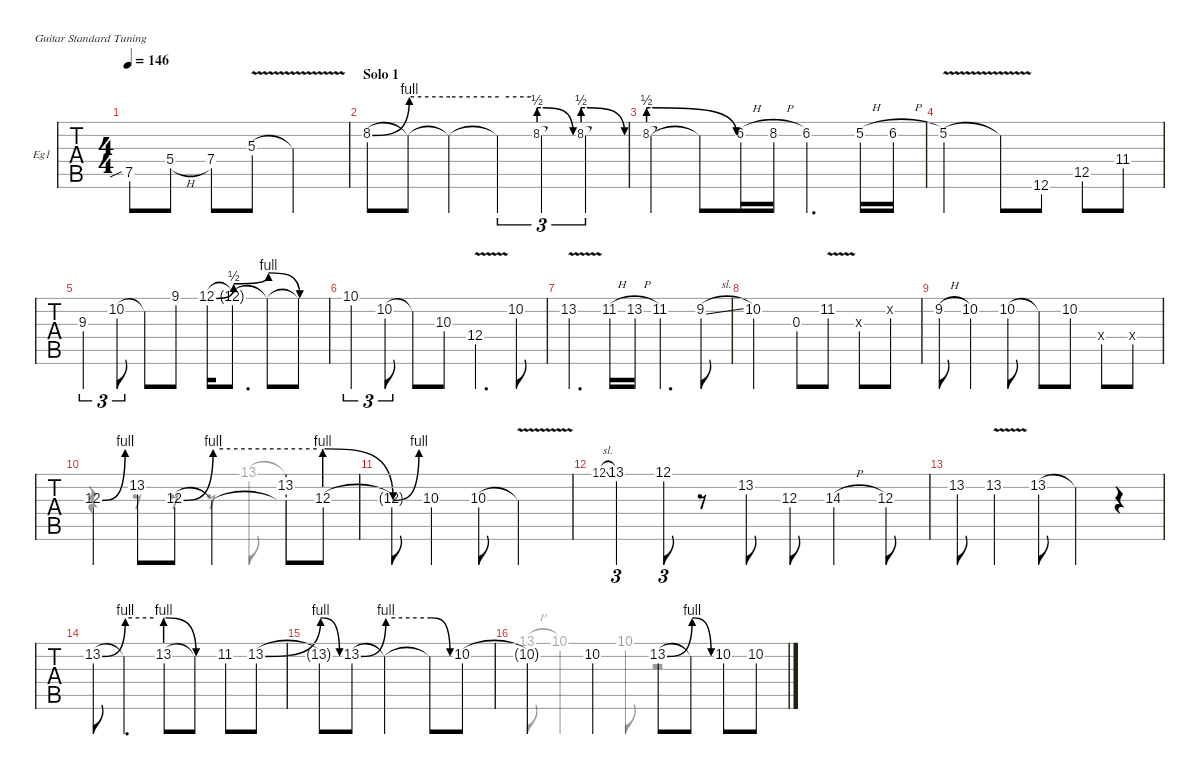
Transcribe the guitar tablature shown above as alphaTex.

\hideDynamics
\bracketExtendMode nobrackets
\firstSystemTrackNameOrientation horizontal
\otherSystemsTrackNameOrientation horizontal
\track ("Mark - Strat" "Eg1") {instrument acousticguitarnylon}
\staff {tabs}
\tuning (E4 B3 G3 D3 A2 E2)
\voice
\ts (4 4)
\tempo 146
\clef g2
\ks dminor
7.5{sib acc forcenatural}.8{dy mf} 5.4{h acc forcenatural}.8 7.4{acc forcenatural}.8 5.3{v acc forcenatural}.8 5.3{v t acc forcenatural}.2 |
\section ("" "Solo 1")
8.2{be (bend 0 0 15 4) acc forcenatural}.8{dy mp} 8.2{be (hold 0 4 60 4) t}.8 8.2{be (hold 0 4 60 4) v t}.4 8.2{be (hold 0 4 60 4) v t}.4{tu (3 2)} 8.2{be (prebend 0 2 60 2)}.8{tu (3 2) gr} 8.2{be (release 0 2 30 0) t}.4{tu (3 2)} 8.2{be (prebend 0 2 60 2)}.8{tu (3 2) gr} 8.2{be (release 0 2 30 0) t}.4{tu (3 2)} |
8.2{be (prebend 0 2 60 2)}.8{gr} 8.2{be (release 0 2 30 0) t}.4 8.2{t acc forcenatural}.8 6.2{h acc forcenatural}.16 8.2{h acc forcenatural}.16 6.2{acc forcenatural}.4{d} 5.2{h acc forcenatural}.16{dy p} 6.2{h acc forcenatural}.16 |
5.2{v acc forcenatural}.2 5.2{v t acc forcenatural}.8{dy mp} 12.6{acc forcenatural}.8 12.5{acc forcenatural}.8 11.4{acc b}.8 |
9.3{acc forcenatural}.4{tu (3 2)} 10.2{acc forcenatural}.8{tu (3 2)} 10.2{t acc forcenatural}.8 9.1{ac acc b}.8{dy mf} 12.1{be (bend 0 0 14.399999999999999 2) ac acc forcenatural}.16 12.1{be (bend 0 2 14.399999999999999 4) t}.8{d} 12.1{be (release 0 4 15 0) t}.8 12.1{be (hold 0 0 60 0) t acc forcenatural}.8 |
10.1{acc forcenatural}.4{tu (3 2) dy mp} 10.2{acc forcenatural}.8{tu (3 2)} 10.2{t acc forcenatural}.8 10.3{acc forcenatural}.8 12.4{v acc forcenatural}.4{d dy p} 10.2{acc forcenatural}.8{dy mf} |
13.2{v acc forcenatural}.4{d} 11.2{h ac acc b}.16 13.2{h acc forcenatural}.16 11.2{acc b}.4{d} 9.2{sl acc b}.8{dy p} |
10.2{acc forcenatural}.2 0.3{st acc forcenatural}.8{dy mf} 11.2{v hac st acc b}.8 12.3{x acc forcenatural}.8 11.2{x acc b}.8 |
9.2{h acc b}.8{dy p} 10.2{acc forcenatural}.4 10.2{acc forcenatural}.8{dy pp} 10.2{t acc forcenatural}.8 10.2{acc forcenatural}.8 10.4{x acc forcenatural}.8{dy mf} 10.4{x acc forcenatural}.8 |
12.3{be (bend 0 0 15 4) acc forcenatural}.4 13.2{st acc forcenatural}.8 12.3{be (bend 0 0 15 4) acc forcenatural}.8{dy p} 12.3{be (hold 0 4 60 4) t}.4{dy ff} (12.3{t} 13.2{st acc forcenatural}).8 12.3{be (prebendrelease 0 4 15 0)}.8{dy mf} |
12.3{be (bend 0 0 15 4) t acc forcenatural}.8 10.3{acc forcenatural}.4{dy p} 10.3{acc forcenatural}.8 10.3{v t acc forcenatural}.2 |
12.1{sl acc forcenatural}.8{gr onbeat} 13.1{acc forcenatural}.4{tu (3 2)} 12.1{acc forcenatural}.8{tu (3 2)} r.8 13.2{acc forcenatural}.8{dy mp} 12.3{acc forcenatural}.8{dy p} 14.3{h acc forcenatural}.4 12.3{acc forcenatural}.8 |
13.2{st acc forcenatural}.8 13.2{v acc forcenatural}.4{dy pp} 13.2{acc forcenatural}.8 13.2{t acc forcenatural}.4 r.4 |
13.2{be (bend 0 0 15 4) acc forcenatural}.8{dy mp} 13.2{be (hold 0 4 60 4) v t}.4{d} 13.2{be (prebendrelease 0 4 15 0)}.8{dy pp} 13.2{be (hold 0 0 60 0) t acc forcenatural}.8 11.2{acc b}.8 13.2{be (bend 0 0 15 4) acc forcenatural}.8{dy mp} |
13.2{be (release 0 4 15 0) t}.8 13.2{be (bend 0 0 15 4) acc forcenatural}.8 13.2{be (hold 0 4 60 4) v t}.2 13.2{be (release 0 4 15 0) t}.8 10.2{acc forcenatural}.8{dy mf} |
10.2{t acc forcenatural}.4 10.2{acc forcenatural}.4 13.2{be (bend 0 0 15 4) acc forcenatural}.8 13.2{be (release 0 4 15 0) t}.8 10.2{acc forcenatural}.8{dy pp} 10.2{acc forcenatural}.8{dy mf}
\voice
\clef g2
\ottava regular
\simile none
\ks dminor
|
|
|
|
|
|
|
|
|
r.4 r.8 r.8 r.8 13.1{acc forcenatural}.8{dy ff} 13.1{t acc forcenatural}.4 |
|
|
|
|
|
13.1{h ac acc forcenatural}.8{dy mf} 10.1{acc forcenatural}.4 10.1{acc forcenatural}.8 r.2
